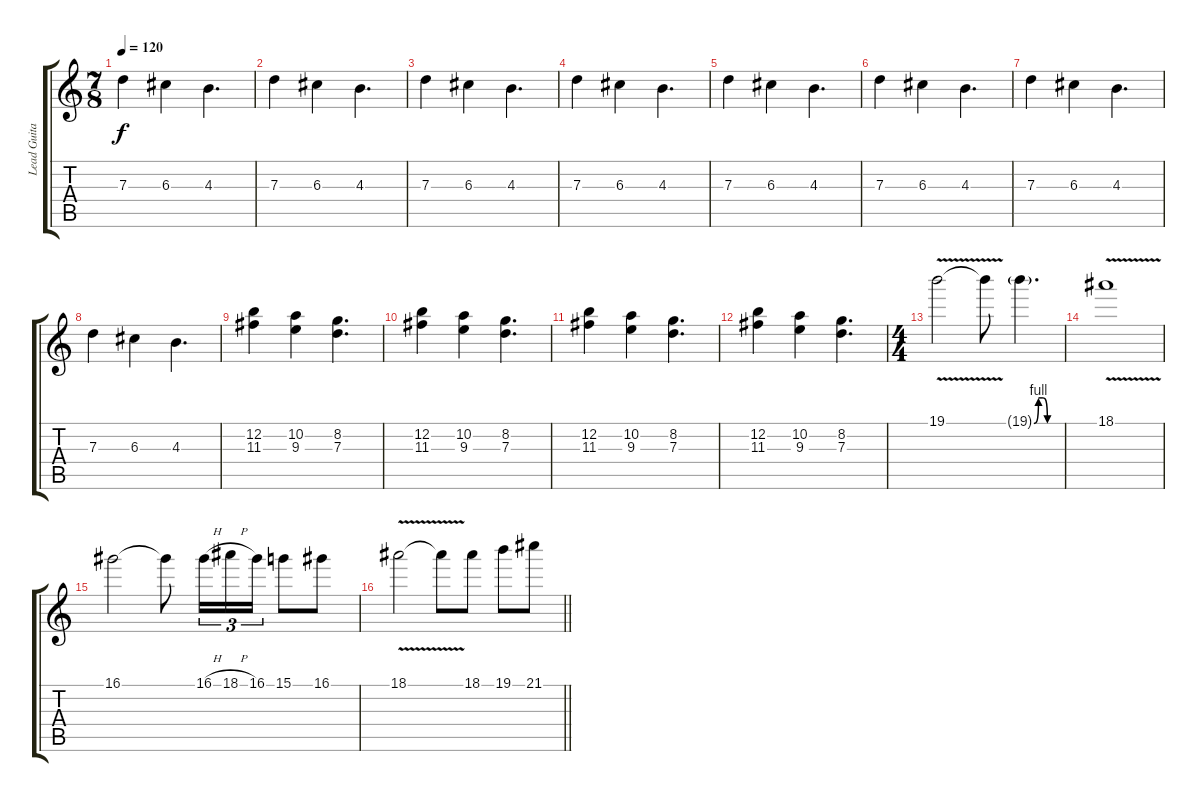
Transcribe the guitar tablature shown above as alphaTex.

\track ("Lead Guitar 1" "Lead Guita") {instrument distortionguitar}
\staff {score tabs}
\tuning (E4 B3 G3 D3 A2 E2) {hide}
\ts (7 8)
\tempo 120
\clef g2
\ks c
7.3.4{dy f instrument acousticguitarnylon} 6.3.4 4.3.4{d} |
7.3.4 6.3.4 4.3.4{d} |
7.3.4 6.3.4 4.3.4{d} |
7.3.4 6.3.4 4.3.4{d} |
7.3.4{instrument acousticguitarnylon} 6.3.4 4.3.4{d} |
7.3.4 6.3.4 4.3.4{d} |
7.3.4 6.3.4 4.3.4{d} |
7.3.4 6.3.4 4.3.4{d} |
(12.2 11.3).4 (10.2 9.3).4 (8.2 7.3).4{d} |
(12.2 11.3).4 (10.2 9.3).4 (8.2 7.3).4{d} |
(12.2 11.3).4 (10.2 9.3).4 (8.2 7.3).4{d} |
(12.2 11.3).4 (10.2 9.3).4 (8.2 7.3).4{d} |
\ts (4 4)
19.1{v}.2{instrument distortionguitar} 19.1{t}.8 19.1{be (custom 0 0 10 4 20 4 30 0 60 0) g}.4{d} |
18.1{v}.1 |
16.1.2 16.1{t}.8 16.1{h}.16{tu (3 2)} 18.1{h}.16{tu (3 2)} 16.1.16{tu (3 2)} 15.1.8 16.1.8 |
\barLineRight lightlight
18.1{v}.2 18.1{t}.8 18.1.8 19.1.8 21.1{sl}.8
